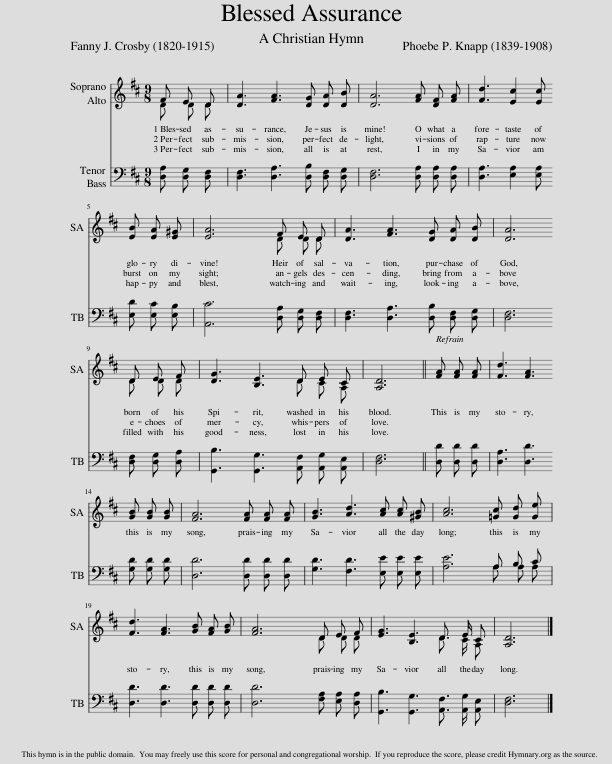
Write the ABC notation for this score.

X:1
%%score ( 1 2 ) ( 3 4 )
L:1/8
M:9/8
I:linebreak $
K:D
V:1 treble
V:2 treble
V:3 bass
V:4 bass
V:1
 F E D | [DA]3 [FA]3 [DG] [DA] [DB] | [DA]6 [FA] [DF] [FA] | [Fd]3 [Ec]2 [Ec] |$ [EB] [EA] [E^G] | %5
 [EA]6 F E D | [DA]3 [FA]3 [DG] [DA] [DB] | [DA]6 |$ D E F | [DG]3 [B,E]3 D E C | %10
 [A,D]6 || [FA] [FA] [FA] | [Fd]3 [FA]3 |$ [GB] [GB] [GB] | [FA]6 [FA] [FA] [FA] | %15
 [GB]3 [Ad]3 [Ac] [Ac] [^GB] | [Ac]6 | [=Gc] [Gd] [Ge] |$ [Fd]3 [FA]3 [GB] [FA] [GB] | [FA]6 D E F | %20
 [EG]3 [B,E]3 D3/2 E/ C | [A,D]6 |] %22
V:2
 D D D | x9 | x9 | x6 |$ x3 | %5
 x3 x3 D D D | x9 | x6 |$ D D D | x3 x3 D C A, | %10
 x6 || x3 | x6 |$ x3 | x9 | %15
 x9 | x6 | x3 |$ x9 | x3 x3 D D D | %20
 x3 x3 D3/2 C/ A, | x6 |] %22
V:3
 [D,A,] [D,G,] [D,F,] | [D,F,]3 [D,A,]3 [D,B,] [D,F,] [D,G,] | [D,F,]6 [D,A,] [D,A,] [D,A,] | [D,A,]3 [E,A,]2 [E,A,] |$ [E,D] [E,C] [E,B,] | %5
 [A,,C]6 [D,A,] [D,G,] [D,F,] | [D,F,]3 [D,A,]3 [D,B,] [D,F,] [D,G,] | [D,F,]6 |$ [D,F,] [D,G,] [D,A,] | [G,,B,]3 [G,,G,]3 [A,,F,] [A,,G,] [A,,E,] | %10
 [D,F,]6 || [D,D] [D,D] [D,D] | [D,A,]3 [D,D]3 |$ [G,D] [G,D] [G,D] | [D,D]6 [D,D] [D,D] [D,D] | %15
 [G,D]3 [F,D]3 [E,E] [E,E] [E,E] | [A,E]6 | A, B, C |$ [D,D]3 [D,D]3 [D,D] [D,D] [D,D] | [D,D]6 [F,A,] [E,A,] [D,A,] | %20
 [G,,B,]3 [G,,G,]3 [A,,F,]3/2 [A,,G,]/ [A,,E,] | [D,F,]6 |] %22
V:4
 x3 | x9 | x9 | x6 |$ x3 | %5
 x9 | x9 | x6 |$ x3 | x9 | %10
 x6 || x3 | x6 |$ x3 | x9 | %15
 x9 | x3 x3 | A, A, A, |$ x9 | x9 | %20
 x9 | x6 |] %22
